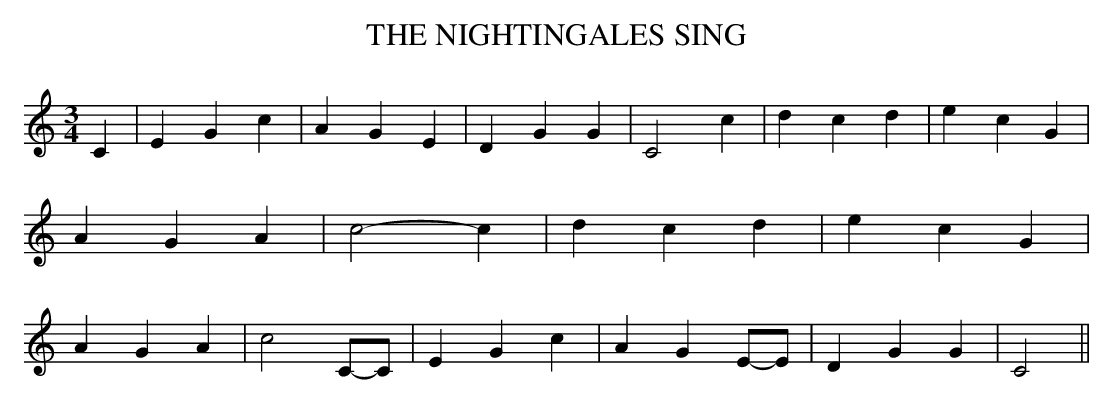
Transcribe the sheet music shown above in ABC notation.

X:1
T:THE NIGHTINGALES SING
M:3/4
L:1/4
K:C
 C| E G c| A G E| D G G| C2 c| d c d| e c G| A G A| c2- c| d c d| e c G|\
 A G A| c2C/2-C/2| E G c| A GE/2-E/2| D G G| C2||
